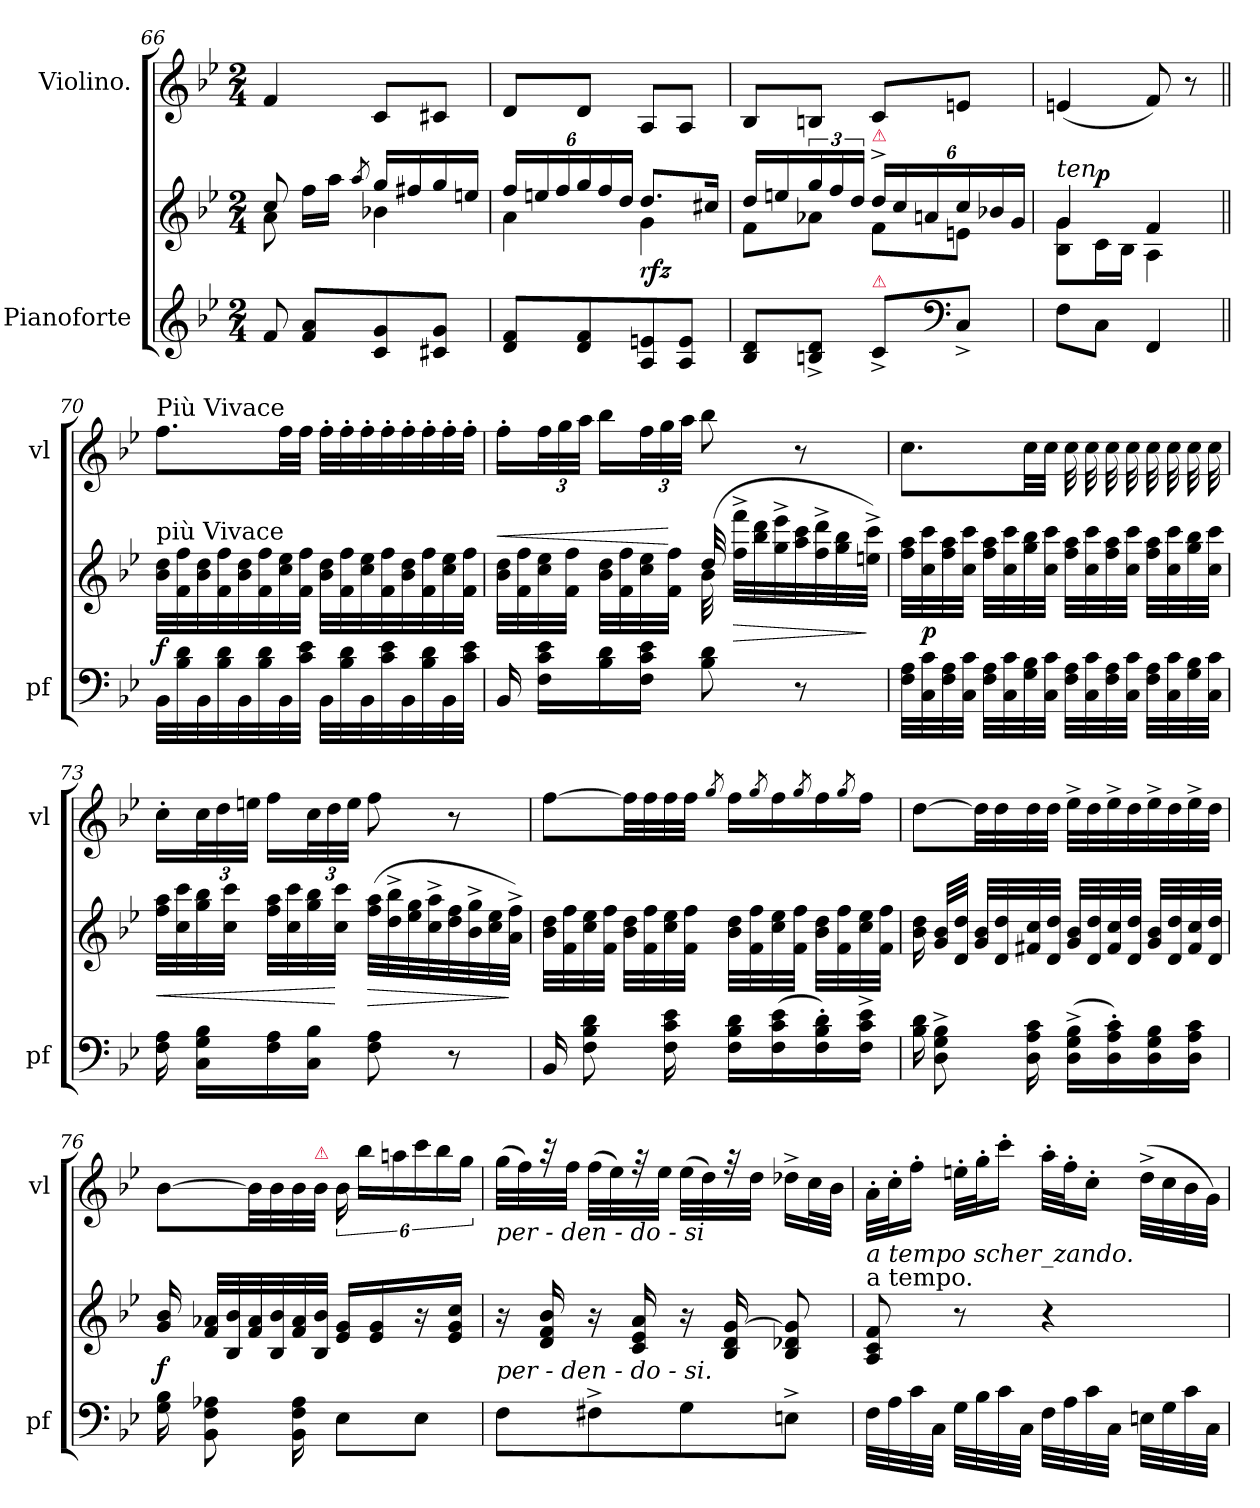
**kern	**kern	**dynam	**kern
*part2	*part2	*part2	*part1
*staff3	*staff2	*staff2/3	*staff1
*I"Pianoforte	*	*	*I"Violino.
*I'pf	*	*	*I'vl
*clefG2	*clefG2	*	*clefG2
*k[b-e-]	*k[b-e-]	*	*k[b-e-]
*M2/4	*M2/4	*	*M2/4
=66	=66	=66	=66
*	*^	*	*
8f/	8cc/	8a\	.	4f/
8f/ 8a/L	16ff\LL	8ryy	.	.
.	16aa\JJ	.	.	.
.	8qaa/	.	.	.
8c/ 8g/	16gg/LL	4b-X\	.	8c/L
.	16ff#X/	.	.	.
8c#X/ 8g/J	16gg/	.	.	8c#X/J
.	16een/JJ	.	.	.
=67	=67	=67	=67	=67
8d/ 8f/L	24ff/LL	4a\	.	8d/L
.	24een/	.	.	.
.	24ff/	.	.	.
8d/ 8f/	24gg/	.	.	8d/J
.	24ff/	.	.	.
.	24dd/JJ	.	.	.
8A/ 8en/	8.dd/L	4g\	rfz	8A/L
8A/ 8e/J	.	.	.	8A/J
.	16cc#X/Jk	.	.	.
=68	=68	=68	=68	=68
8B-/ 8d/L	16dd/LL	8f\L	.	8B-/L
.	16een/	.	.	.
8Bn^>/ 8d^>/J	24gg/	8a-X\J	.	8Bn/J
.	24ff/	.	.	.
.	24dd/JJ	.	.	.
!	!LO:TX:a:color=crimson:t=⚠	!	!	!
!LO:TX:a:color=crimson:t=⚠	!	!	!	!
8c^>/L	24dd^/LL	8f\L	.	8c/L
.	24cc/	.	.	.
.	24an/	.	.	.
*clefF4	*	*	*	*
8C^>\J	24cc/	8en\J	.	8en/J
.	24b-X/	.	.	.
.	24g/JJ	.	.	.
=69	=69	=69	=69	=69
!	!LO:TX:a:i:t=ten	!	!	!
8F\L	4g/	8B-\ 8g\L	.	(4en/
!	!	!	!LO:DY:a	!
8C\J	.	16c\L	p	.
.	.	16B-\JJ	.	.
4FF/	4f/	4A\	.	8f/)
.	.	.	.	8r
*	*v	*v	*	*
=70||	=70||	=70||	=70||
!	!	!	!LO:TX:a:t=Più Vivace
!	!LO:TX:a:t=più Vivace	!	!
32BB-\LLL	32b-\ 32dd\LLL	f	8.ff\L
32B-\ 32d\	32f\ 32ff\	.	.
32BB-\	32b-\ 32dd\	.	.
32B-\ 32d\	32f\ 32ff\	.	.
32BB-\	32b-\ 32dd\	.	.
32B-\ 32d\	32f\ 32ff\	.	.
32BB-\	32cc\ 32ee-\	.	32ff\LL
32c\ 32e-\JJJ	32f\ 32ff\JJJ	.	32ff\JJJ
32BB-\LLL	32b-\ 32dd\LLL	.	32ff'\LLL
32B-\ 32d\	32f\ 32ff\	.	32ff'\
32BB-\	32cc\ 32ee-\	.	32ff'\
32c\ 32e-\	32f\ 32ff\	.	32ff'\
32BB-\	32b-\ 32dd\	.	32ff'\
32B-\ 32d\	32f\ 32ff\	.	32ff'\
32BB-\	32cc\ 32ee-\	.	32ff'\
32c\ 32e-\JJJ	32f\ 32ff\JJJ	.	32ff'\JJJ
=71	=71	=71	=71
*	*^	*	*
!	!	!	!LO:HP:a	!
16BB-/	32b-\ 32dd\LLL	4ryy	<	16ff'\LL
.	32f\ 32ff\	.	.	.
16F\ 16c\ 16e-\LL	32cc\ 32ee-\	.	.	48ff\L
.	.	.	.	48gg\
.	32f\ 32ff\JJJ	.	.	.
.	.	.	.	48aa\JJJ
16B-\ 16d\	32b-\ 32dd\LLL	.	.	16bb-\LL
.	32f\ 32ff\	.	.	.
16F\ 16c\ 16e-\JJ	32cc\ 32ee-\	.	.	48ff\L
.	.	.	.	48gg\
.	32f\ 32ff\JJJ	.	[	.
.	.	.	.	48aa\JJJ
8B-\ 8d\	(32dd/	32b-\	.	8bb-\
.	32ff^\ 32fff^\LLL	32rddyy	>	.
.	32bb-\ 32ddd\	16ryy	.	.
.	32gg^\ 32eee-^\	.	.	.
8r	32aa\ 32ccc\	8ryy	.	8r
.	32ff^\ 32ddd^\	.	.	.
.	32gg\ 32bb-\	.	.	.
.	32een^\ 32ccc^\JJJ)	.	]	.
*	*v	*v	*	*
=72	=72	=72	=72
32F\ 32A\LLL	32ff\ 32aa\LLL	.	8.cc\L
32C\ 32c\	32cc\ 32ccc\	p	.
32F\ 32A\	32ff\ 32aa\	.	.
32C\ 32c\JJJ	32cc\ 32ccc\JJJ	.	.
32F\ 32A\LLL	32ff\ 32aa\LLL	.	.
32C\ 32c\	32cc\ 32ccc\	.	.
32G\ 32B-\	32gg\ 32bb-\	.	32cc\LL
32C\ 32c\JJJ	32cc\ 32ccc\JJJ	.	32cc\JJJ
*	*	*	*tremolo
32F\ 32A\LLL	32ff\ 32aa\LLL	.	32cc\LLL
32C\ 32c\	32cc\ 32ccc\	.	32cc\
32F\ 32A\	32ff\ 32aa\	.	32cc\
32C\ 32c\JJJ	32cc\ 32ccc\JJJ	.	32cc\
32F\ 32A\LLL	32ff\ 32aa\LLL	.	32cc\LLL
32C\ 32c\	32cc\ 32ccc\	.	32cc\
32G\ 32B-\	32gg\ 32bb-\	.	32cc\
32C\ 32c\JJJ	32cc\ 32ccc\JJJ	.	32cc\
*	*	*	*Xtremolo
=73	=73	=73	=73
16F\ 16A\	32ff\ 32aa\LLL	<	16cc'\LL
.	32cc\ 32ccc\	.	.
16C\ 16G\ 16B-\LL	32gg\ 32bb-\	.	48cc\L
.	.	.	48dd\
.	32cc\ 32ccc\JJJ	.	.
.	.	.	48een\JJJ
16F\ 16A\	32ff\ 32aa\LLL	.	16ff\LL
.	32cc\ 32ccc\	.	.
16C\ 16B-\JJ	32gg\ 32bb-\	.	48cc\L
.	.	.	48dd\
.	32cc\ 32ccc\JJJ	[	.
.	.	.	48ee\JJJ
8F\ 8A\	(32ff\ 32aa\LLL	>	8ff\
.	32dd^\ 32bb-^\	.	.
.	32ee-\ 32gg\	.	.
.	32cc^\ 32aa^\	.	.
8r	32dd\ 32ff\	.	8r
.	32b-^\ 32gg^\	.	.
.	32cc\ 32ee-\	.	.
.	32a^\ 32ff^\JJJ)	]	.
=74	=74	=74	=74
16BB-/	32b-\ 32dd\LLL	.	[8ff\L
.	32f\ 32ff\	.	.
8F\ 8B-\ 8d\	32cc\ 32ee-\	.	.
.	32f\ 32ff\JJJ	.	.
.	32b-\ 32dd\LLL	.	32ff\LL]
.	32f\ 32ff\	.	32ff\
16F\ 16c\ 16e-\	32cc\ 32ee-\	.	32ff\
.	32f\ 32ff\JJJ	.	32ff\JJJ
.	.	.	8qgg/
16F\ 16B-\ 16d\LL	32b-\ 32dd\LLL	.	16ff\LL
.	32f\ 32ff\	.	.
.	.	.	8qgg/
(16F\ 16c\ 16e-\	32cc\ 32ee-\	.	16ff\
.	32f\ 32ff\JJJ	.	.
.	.	.	8qgg/
16F'\ 16B-'\ 16d'\)	32b-\ 32dd\LLL	.	16ff\
.	32f\ 32ff\	.	.
.	.	.	8qgg/
16F^\ 16c^\ 16e-^\JJ	32cc\ 32ee-\	.	16ff\JJ
.	32f\ 32ff\JJJ	.	.
=75	=75	=75	=75
16B-\ 16d\	16b-\ 16dd\	.	[8dd\L
8D^\ 8G^\ 8B-^\	32g/ 32b-/LLL	.	.
.	32d/ 32dd/JJJ	.	.
.	32g/ 32b-/LLL	.	32dd\LL]
.	32d/ 32dd/	.	32dd\
16D\ 16A\ 16c\	32f#X/ 32cc/	.	32dd\
.	32d/ 32dd/JJJ	.	32dd\JJJ
(16D^\ 16G^\ 16B-^\LL	32g/ 32b-/LLL	.	32ee-^\LLL
.	32d/ 32dd/	.	32dd\
16D'\ 16A'\ 16c'\)	32f#/ 32cc/	.	32ee-^\
.	32d/ 32dd/JJJ	.	32dd\
16D\ 16G\ 16B-\	32g/ 32b-/LLL	.	32ee-^\
.	32d/ 32dd/	.	32dd\
16D\ 16A\ 16c\JJ	32f#/ 32cc/	.	32ee-^\
.	32d/ 32dd/JJJ	.	32dd\JJJ
=76	=76	=76	=76
16G\ 16B-\	16g/ 16b-/	f	[8b-\L
8BB-\ 8F\ 8A-X\	32f/ 32a-X/LLL	.	.
.	32B-/ 32b-/	.	.
.	32f/ 32a-/	.	32b-\LL]
.	32B-/ 32b-/	.	32b-\
16BB-\ 16F\ 16A-\	32f/ 32a-/	.	32b-\
!	!	!	!LO:TX:a:color=crimson:t=⚠
.	32B-/ 32b-/JJJ	.	32b-\JJJ
8E-\L	16e-/ 16g/LL	.	24b-\
.	.	.	24bb-\LL
.	16e-/ 16g/	.	.
.	.	.	24aan\
8E-\J	16r	.	24ccc\
.	.	.	24bb-\
.	16e-/ 16g/ 16cc/JJ	.	.
.	.	.	24gg\JJ
=77	=77	=77	=77
!	!	!	!LO:TX:b:i:t=per   -   den   -  do      -   si
!	!LO:TX:b:i:t=per   -   den  -   do   -   si.	!	!
8F\L	16r	.	(32gg\LLL
.	.	.	32ff\)
.	16d/ 16f/ 16b-/	.	32r
.	.	.	32ff\JJJ
8F#X^\	16r	.	(32ff\LLL
.	.	.	32ee-\)
.	16c/ 16e-/ 16a/	.	32r
.	.	.	32ee-\JJJ
8G\	16r	.	(32ee-\LLL
.	.	.	32dd\)
.	16B-/ 16d/ [16g/	.	32r
.	.	.	32dd\JJJ
8En^\J	8B-/ 8d-X/ 8g]/	.	16dd-X^\LL
.	.	.	32cc\L
.	.	.	32b-\JJJ
=78	=78	=78	=78
!	!	!	!LO:TX:b:i:t=a        tempo scher_zando.
!	!LO:TX:a:t=a tempo.	!	!
32F\LLL	8A/ 8c/ 8f/	.	32a'\LLL
32A\	.	.	32cc'\J
32c\	.	.	16ff'\JJ
32C\JJJ	.	.	.
32G\LLL	8r	.	32een'\LLL
32B-\	.	.	32gg'\J
32c\	.	.	16ccc'\JJ
32C\JJJ	.	.	.
32F\LLL	4r	.	32aa'\LLL
32A\	.	.	32ff'\J
32c\	.	.	16cc'\JJ
32C\JJJ	.	.	.
32En\LLL	.	.	(32dd^\LLL
32G\	.	.	32cc\
32c\	.	.	32b-\
32C\JJJ	.	.	32g\JJJ)
=	=	=	=
*-	*-	*-	*-
